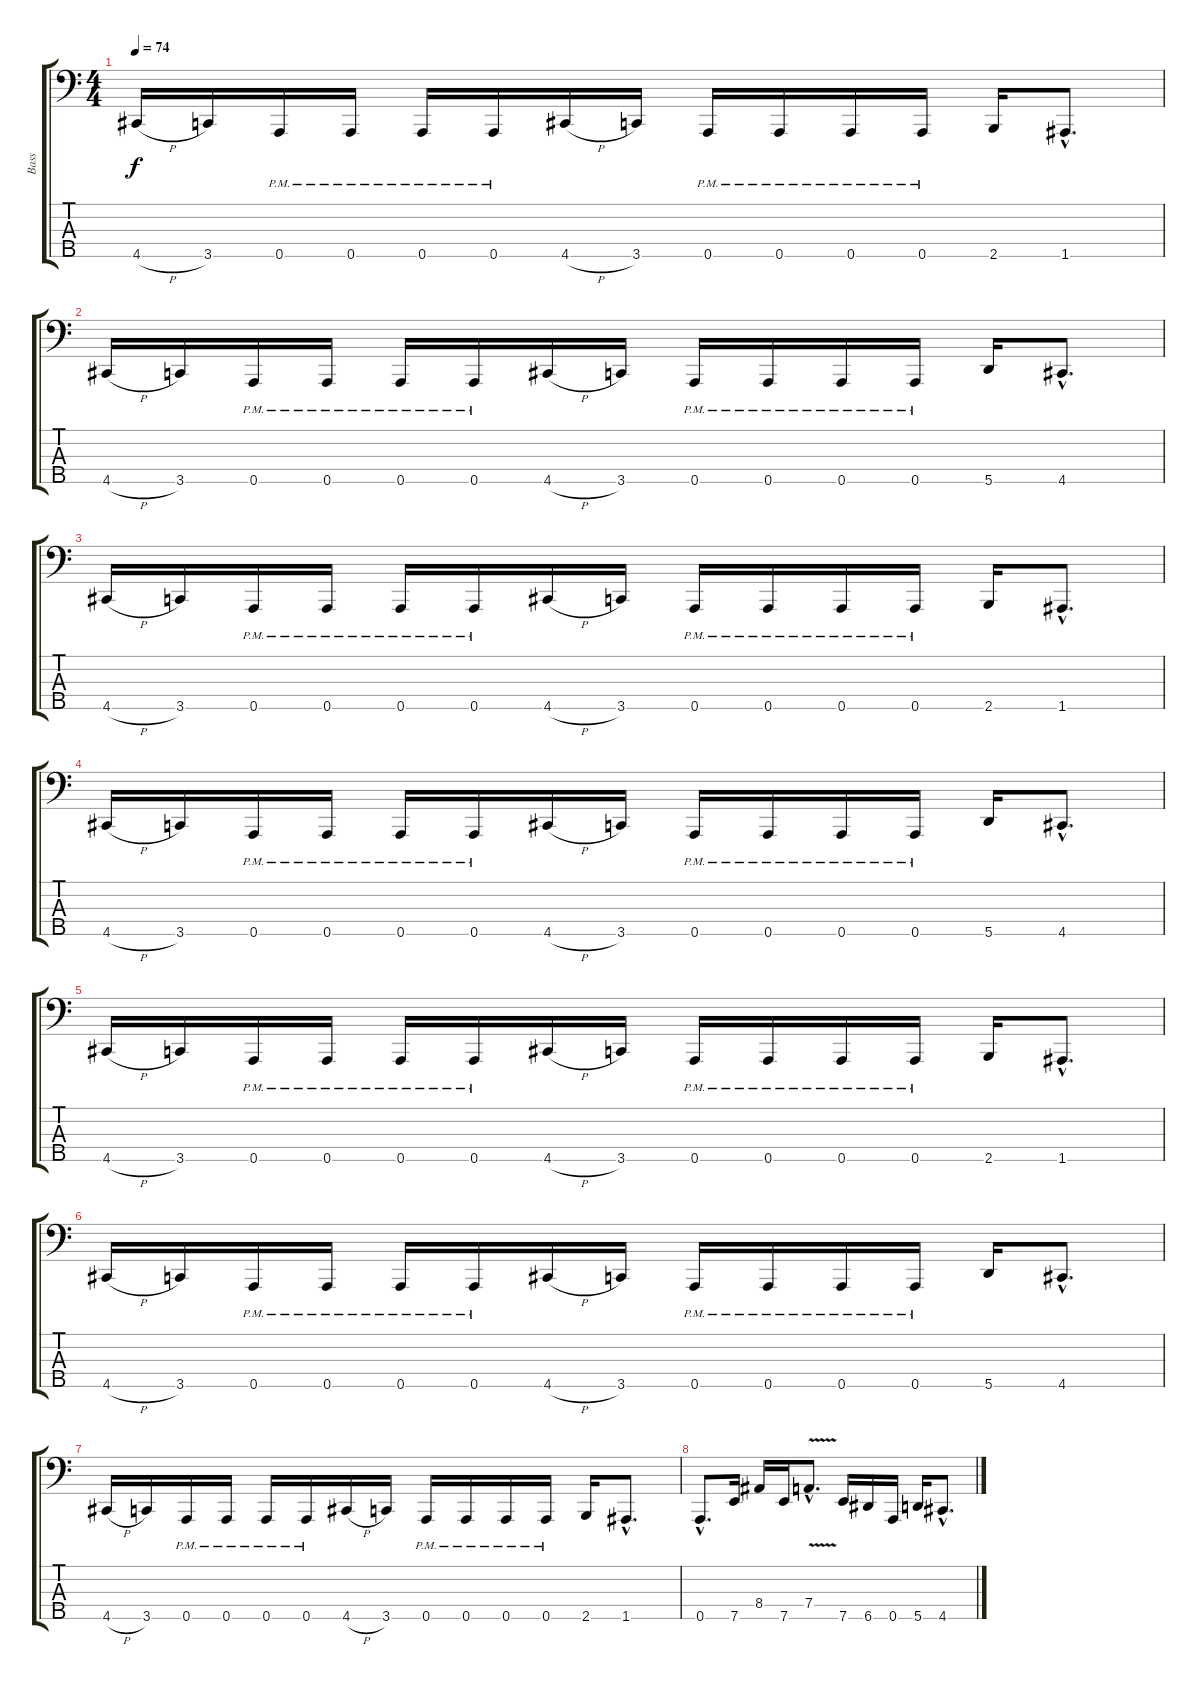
\track ("Bass" "Bass") {instrument electricbassfinger}
\staff {score tabs}
\tuning (F2 C2 G1 D1 A0) {hide}
\ts (4 4)
\tempo 74
\clef f4
\ks c
4.5{h}.16{dy f} 3.5.16 0.5{pm}.16 0.5{pm}.16 0.5{pm}.16 0.5{pm}.16 4.5{h}.16 3.5.16 0.5{pm}.16 0.5{pm}.16 0.5{pm}.16 0.5{pm}.16 2.5.16 1.5{hac}.8{d} |
4.5{h}.16 3.5.16 0.5{pm}.16 0.5{pm}.16 0.5{pm}.16 0.5{pm}.16 4.5{h}.16 3.5.16 0.5{pm}.16 0.5{pm}.16 0.5{pm}.16 0.5{pm}.16 5.5.16 4.5{hac}.8{d} |
4.5{h}.16 3.5.16 0.5{pm}.16 0.5{pm}.16 0.5{pm}.16 0.5{pm}.16 4.5{h}.16 3.5.16 0.5{pm}.16 0.5{pm}.16 0.5{pm}.16 0.5{pm}.16 2.5.16 1.5{hac}.8{d} |
4.5{h}.16 3.5.16 0.5{pm}.16 0.5{pm}.16 0.5{pm}.16 0.5{pm}.16 4.5{h}.16 3.5.16 0.5{pm}.16 0.5{pm}.16 0.5{pm}.16 0.5{pm}.16 5.5.16 4.5{hac}.8{d} |
4.5{h}.16 3.5.16 0.5{pm}.16 0.5{pm}.16 0.5{pm}.16 0.5{pm}.16 4.5{h}.16 3.5.16 0.5{pm}.16 0.5{pm}.16 0.5{pm}.16 0.5{pm}.16 2.5.16 1.5{hac}.8{d} |
4.5{h}.16 3.5.16 0.5{pm}.16 0.5{pm}.16 0.5{pm}.16 0.5{pm}.16 4.5{h}.16 3.5.16 0.5{pm}.16 0.5{pm}.16 0.5{pm}.16 0.5{pm}.16 5.5.16 4.5{hac}.8{d} |
4.5{h}.16 3.5.16 0.5{pm}.16 0.5{pm}.16 0.5{pm}.16 0.5{pm}.16 4.5{h}.16 3.5.16 0.5{pm}.16 0.5{pm}.16 0.5{pm}.16 0.5{pm}.16 2.5.16 1.5{hac}.8{d} |
\section ("" "")
0.5{hac}.8{d} 7.5.16 8.4.16 7.5.16 7.4{v hac}.8{d} 7.5.16 6.5.16 0.5.16 5.5.16 4.5{hac}.8{d}
